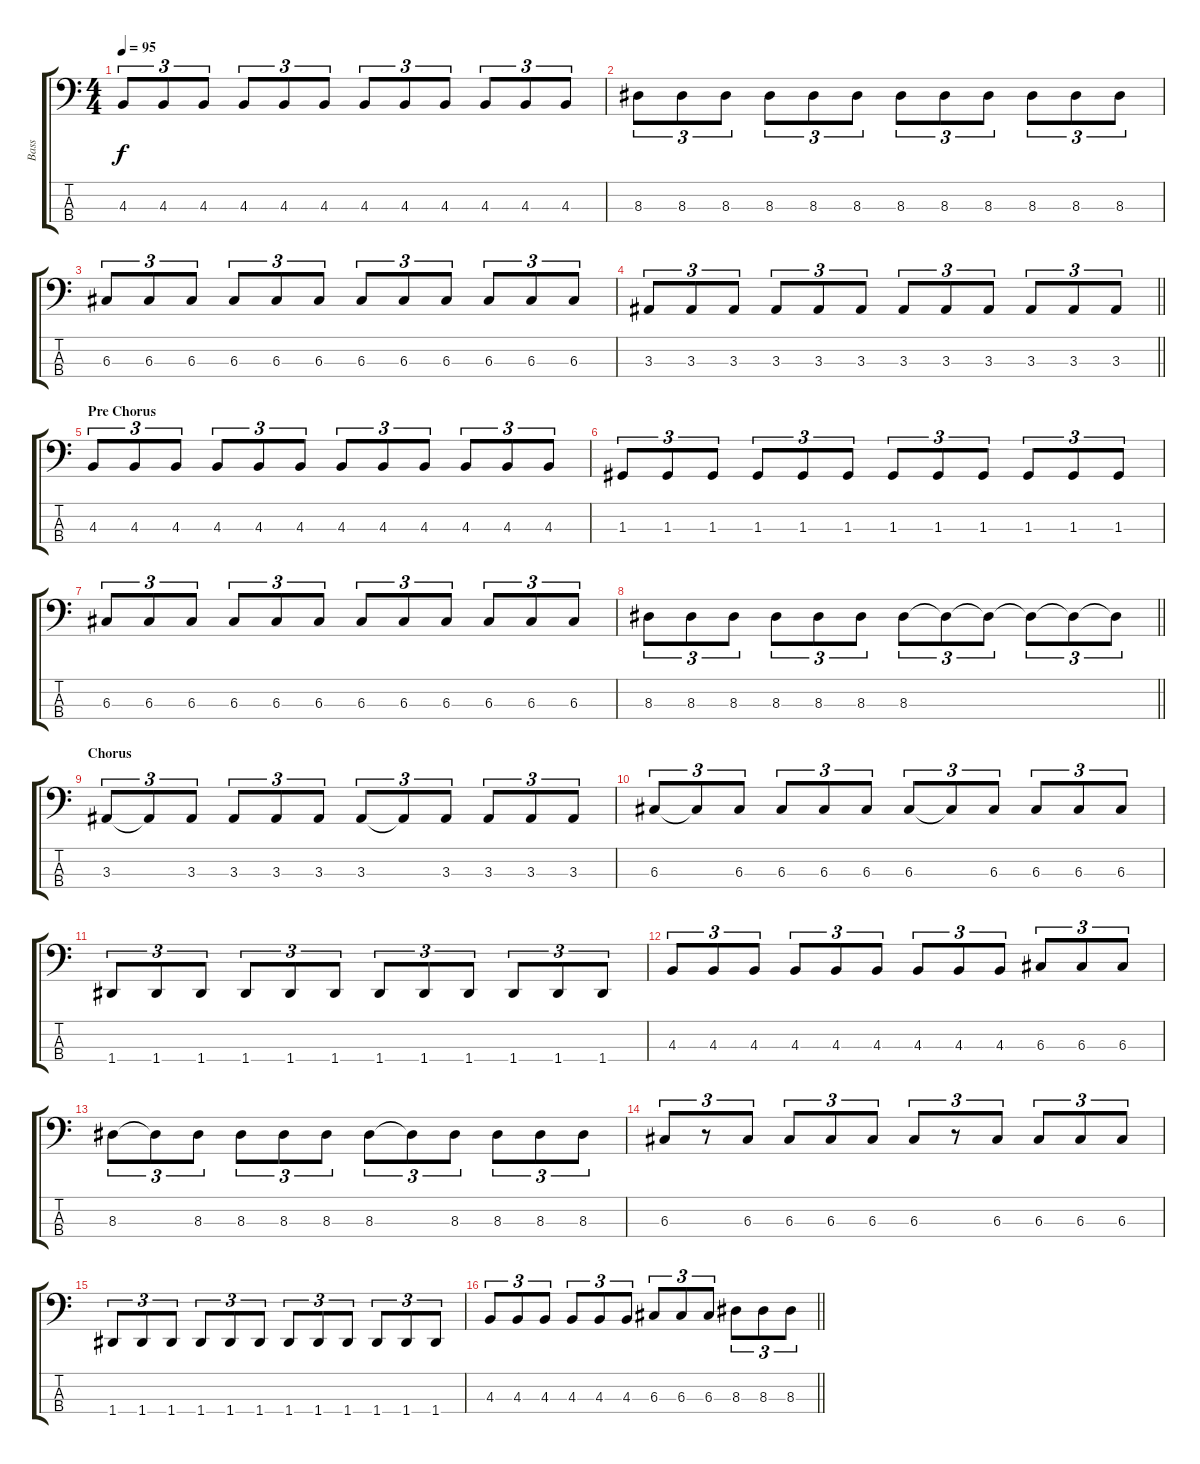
\track ("Bass" "Bass") {instrument electricbasspick}
\staff {score tabs}
\tuning (F2 C2 G1 D1) {hide}
\ts (4 4)
\tempo 95
\clef f4
\ks c
4.3.8{tu (3 2) dy f} 4.3.8{tu (3 2)} 4.3.8{tu (3 2)} 4.3.8{tu (3 2)} 4.3.8{tu (3 2)} 4.3.8{tu (3 2)} 4.3.8{tu (3 2)} 4.3.8{tu (3 2)} 4.3.8{tu (3 2)} 4.3.8{tu (3 2)} 4.3.8{tu (3 2)} 4.3.8{tu (3 2)} |
8.3.8{tu (3 2)} 8.3.8{tu (3 2)} 8.3.8{tu (3 2)} 8.3.8{tu (3 2)} 8.3.8{tu (3 2)} 8.3.8{tu (3 2)} 8.3.8{tu (3 2)} 8.3.8{tu (3 2)} 8.3.8{tu (3 2)} 8.3.8{tu (3 2)} 8.3.8{tu (3 2)} 8.3.8{tu (3 2)} |
6.3.8{tu (3 2)} 6.3.8{tu (3 2)} 6.3.8{tu (3 2)} 6.3.8{tu (3 2)} 6.3.8{tu (3 2)} 6.3.8{tu (3 2)} 6.3.8{tu (3 2)} 6.3.8{tu (3 2)} 6.3.8{tu (3 2)} 6.3.8{tu (3 2)} 6.3.8{tu (3 2)} 6.3.8{tu (3 2)} |
\barLineRight lightlight
3.3.8{tu (3 2)} 3.3.8{tu (3 2)} 3.3.8{tu (3 2)} 3.3.8{tu (3 2)} 3.3.8{tu (3 2)} 3.3.8{tu (3 2)} 3.3.8{tu (3 2)} 3.3.8{tu (3 2)} 3.3.8{tu (3 2)} 3.3.8{tu (3 2)} 3.3.8{tu (3 2)} 3.3.8{tu (3 2)} |
\section ("" "Pre Chorus")
4.3.8{tu (3 2)} 4.3.8{tu (3 2)} 4.3.8{tu (3 2)} 4.3.8{tu (3 2)} 4.3.8{tu (3 2)} 4.3.8{tu (3 2)} 4.3.8{tu (3 2)} 4.3.8{tu (3 2)} 4.3.8{tu (3 2)} 4.3.8{tu (3 2)} 4.3.8{tu (3 2)} 4.3.8{tu (3 2)} |
1.3.8{tu (3 2)} 1.3.8{tu (3 2)} 1.3.8{tu (3 2)} 1.3.8{tu (3 2)} 1.3.8{tu (3 2)} 1.3.8{tu (3 2)} 1.3.8{tu (3 2)} 1.3.8{tu (3 2)} 1.3.8{tu (3 2)} 1.3.8{tu (3 2)} 1.3.8{tu (3 2)} 1.3.8{tu (3 2)} |
6.3.8{tu (3 2)} 6.3.8{tu (3 2)} 6.3.8{tu (3 2)} 6.3.8{tu (3 2)} 6.3.8{tu (3 2)} 6.3.8{tu (3 2)} 6.3.8{tu (3 2)} 6.3.8{tu (3 2)} 6.3.8{tu (3 2)} 6.3.8{tu (3 2)} 6.3.8{tu (3 2)} 6.3.8{tu (3 2)} |
\barLineRight lightlight
8.3.8{tu (3 2)} 8.3.8{tu (3 2)} 8.3.8{tu (3 2)} 8.3.8{tu (3 2)} 8.3.8{tu (3 2)} 8.3.8{tu (3 2)} 8.3.8{tu (3 2)} 8.3{t}.8{tu (3 2)} 8.3{t}.8{tu (3 2)} 8.3{t}.8{tu (3 2)} 8.3{t}.8{tu (3 2)} 8.3{t}.8{tu (3 2)} |
\section ("" "Chorus")
3.3.8{tu (3 2)} 3.3{t}.8{tu (3 2)} 3.3.8{tu (3 2)} 3.3.8{tu (3 2)} 3.3.8{tu (3 2)} 3.3.8{tu (3 2)} 3.3.8{tu (3 2)} 3.3{t}.8{tu (3 2)} 3.3.8{tu (3 2)} 3.3.8{tu (3 2)} 3.3.8{tu (3 2)} 3.3.8{tu (3 2)} |
6.3.8{tu (3 2)} 6.3{t}.8{tu (3 2)} 6.3.8{tu (3 2)} 6.3.8{tu (3 2)} 6.3.8{tu (3 2)} 6.3.8{tu (3 2)} 6.3.8{tu (3 2)} 6.3{t}.8{tu (3 2)} 6.3.8{tu (3 2)} 6.3.8{tu (3 2)} 6.3.8{tu (3 2)} 6.3.8{tu (3 2)} |
1.4.8{tu (3 2)} 1.4.8{tu (3 2)} 1.4.8{tu (3 2)} 1.4.8{tu (3 2)} 1.4.8{tu (3 2)} 1.4.8{tu (3 2)} 1.4.8{tu (3 2)} 1.4.8{tu (3 2)} 1.4.8{tu (3 2)} 1.4.8{tu (3 2)} 1.4.8{tu (3 2)} 1.4.8{tu (3 2)} |
4.3.8{tu (3 2)} 4.3.8{tu (3 2)} 4.3.8{tu (3 2)} 4.3.8{tu (3 2)} 4.3.8{tu (3 2)} 4.3.8{tu (3 2)} 4.3.8{tu (3 2)} 4.3.8{tu (3 2)} 4.3.8{tu (3 2)} 6.3.8{tu (3 2)} 6.3.8{tu (3 2)} 6.3.8{tu (3 2)} |
8.3.8{tu (3 2)} 8.3{t}.8{tu (3 2)} 8.3.8{tu (3 2)} 8.3.8{tu (3 2)} 8.3.8{tu (3 2)} 8.3.8{tu (3 2)} 8.3.8{tu (3 2)} 8.3{t}.8{tu (3 2)} 8.3.8{tu (3 2)} 8.3.8{tu (3 2)} 8.3.8{tu (3 2)} 8.3.8{tu (3 2)} |
6.3.8{tu (3 2)} r.8{tu (3 2)} 6.3.8{tu (3 2)} 6.3.8{tu (3 2)} 6.3.8{tu (3 2)} 6.3.8{tu (3 2)} 6.3.8{tu (3 2)} r.8{tu (3 2)} 6.3.8{tu (3 2)} 6.3.8{tu (3 2)} 6.3.8{tu (3 2)} 6.3.8{tu (3 2)} |
1.4.8{tu (3 2)} 1.4.8{tu (3 2)} 1.4.8{tu (3 2)} 1.4.8{tu (3 2)} 1.4.8{tu (3 2)} 1.4.8{tu (3 2)} 1.4.8{tu (3 2)} 1.4.8{tu (3 2)} 1.4.8{tu (3 2)} 1.4.8{tu (3 2)} 1.4.8{tu (3 2)} 1.4.8{tu (3 2)} |
\barLineRight lightlight
4.3.8{tu (3 2)} 4.3.8{tu (3 2)} 4.3.8{tu (3 2)} 4.3.8{tu (3 2)} 4.3.8{tu (3 2)} 4.3.8{tu (3 2)} 6.3.8{tu (3 2)} 6.3.8{tu (3 2)} 6.3.8{tu (3 2)} 8.3.8{tu (3 2)} 8.3.8{tu (3 2)} 8.3.8{tu (3 2)}
